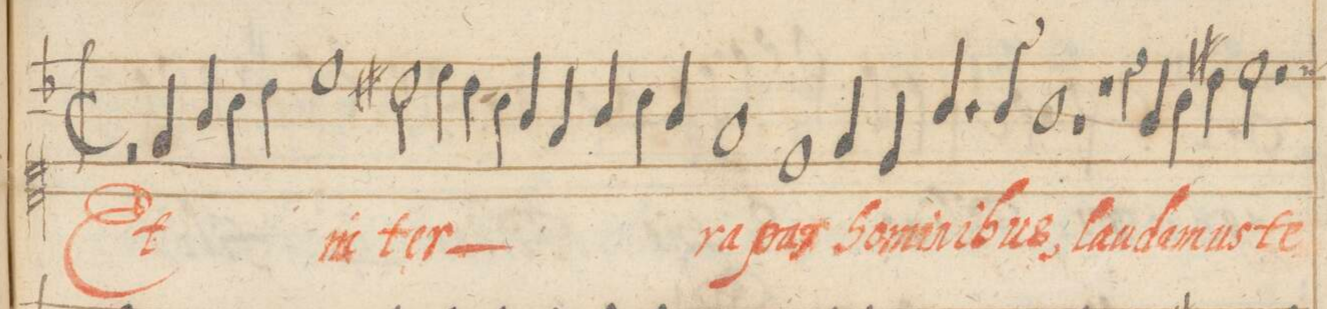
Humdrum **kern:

**kern	**text
*I"DISCANTVS	*
*clefC1	*
*k[b-]	*
*met(C|)	*
*M2/1	*
2r	.
*	*color:red
4f/	Et
4g/	.
4a\	.
4b-\	.
1cc\	in
=2-	=2-
2bn\	ter-
4cc\	.
4b-yX\	.
4a\	.
4g/	.
=3-	=3-
4f/	.
4g/	.
4a\	.
4g/	.
1f	-ra
=4-	=4-
1e	pax
4f/	ho-
4e/	.
4.g/	-mi-
8g/	-ni-
=5-	=5-
1g	-bus,
1r	.
=6-	=6-
1r	.
4r	.
4g/	lau-
4a\	-da-
4bn\	-mus
=7-	=7-
2cc\	te
2r	.
*custos:cc	*color:auto
*-	*-
